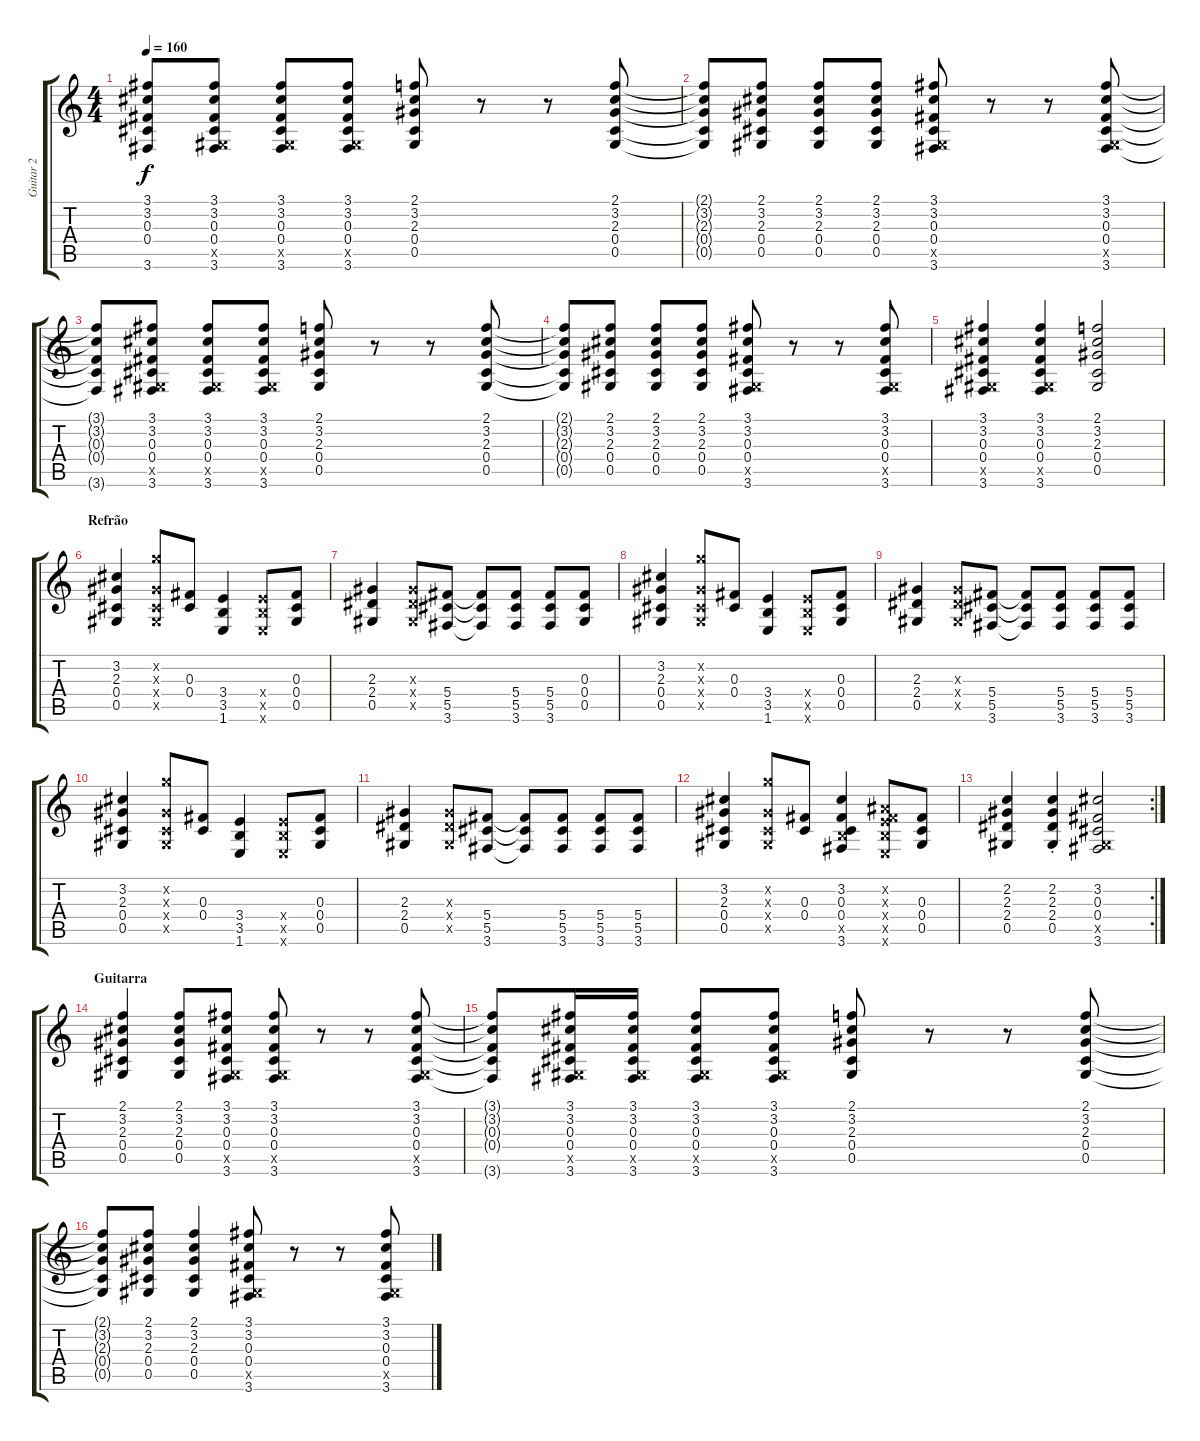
\track ("Guitar 2" "Guitar 2") {instrument overdrivenguitar}
\staff {score tabs}
\tuning (Eb4 Bb3 Gb3 Db3 Ab2 Eb2) {hide}
\ts (4 4)
\tempo 160
\clef g2
\ks c
(3.1{t} 3.2{t} 0.3{t} 0.4{t} 3.6{t}).8{dy f} (3.1 3.2 0.3 0.4 0.5{x} 3.6).8 (3.1 3.2 0.3 0.4 0.5{x} 3.6).8 (3.1 3.2 0.3 0.4 0.5{x} 3.6).8 (2.1 3.2 2.3 0.4 0.5).8 r.8 r.8 (2.1 3.2 2.3 0.4 0.5).8 |
(2.1{t} 3.2{t} 2.3{t} 0.4{t} 0.5{t}).8 (2.1 3.2 2.3 0.4 0.5).8 (2.1 3.2 2.3 0.4 0.5).8 (2.1 3.2 2.3 0.4 0.5).8 (3.1 3.2 0.3 0.4 0.5{x} 3.6).8 r.8 r.8 (3.1 3.2 0.3 0.4 0.5{x} 3.6).8 |
(3.1{t} 3.2{t} 0.3{t} 0.4{t} 3.6{t}).8 (3.1 3.2 0.3 0.4 0.5{x} 3.6).8 (3.1 3.2 0.3 0.4 0.5{x} 3.6).8 (3.1 3.2 0.3 0.4 0.5{x} 3.6).8 (2.1 3.2 2.3 0.4 0.5).8 r.8 r.8 (2.1 3.2 2.3 0.4 0.5).8 |
(2.1{t} 3.2{t} 2.3{t} 0.4{t} 0.5{t}).8 (2.1 3.2 2.3 0.4 0.5).8 (2.1 3.2 2.3 0.4 0.5).8 (2.1 3.2 2.3 0.4 0.5).8 (3.1 3.2 0.3 0.4 0.5{x} 3.6).8 r.8 r.8 (3.1 3.2 0.3 0.4 0.5{x} 3.6).8 |
(3.1 3.2 0.3 0.4 0.5{x} 3.6).4 (3.1 3.2 0.3 0.4 0.5{x} 3.6).4 (2.1 3.2 2.3 0.4 0.5).2 |
\section ("" "Refrão")
(3.2 2.3 0.4 0.5).4 (9.2{x} 2.3{x} 0.4{x} 0.5{x}).8 (0.3 0.4).8 (3.4 3.5 1.6).4 (3.4{x} 3.5{x} 1.6{x}).8 (0.3 0.4 0.5).8 |
(2.3 2.4 0.5).4 (2.3{x} 2.4{x} 0.5{x}).8 (5.4 5.5 3.6).8 (5.4{t} 5.5{t} 3.6{t}).8 (5.4 5.5 3.6).8 (5.4 5.5 3.6).8 (0.3 0.4 0.5).8 |
(3.2 2.3 0.4 0.5).4 (9.2{x} 2.3{x} 0.4{x} 0.5{x}).8 (0.3 0.4).8 (3.4 3.5 1.6).4 (3.4{x} 3.5{x} 1.6{x}).8 (0.3 0.4 0.5).8 |
(2.3 2.4 0.5).4 (2.3{x} 2.4{x} 0.5{x}).8 (5.4 5.5 3.6).8 (5.4{t} 5.5{t} 3.6{t}).8 (5.4 5.5 3.6).8 (5.4 5.5 3.6).8 (5.4 5.5 3.6).8 |
(3.2 2.3 0.4 0.5).4 (9.2{x} 2.3{x} 0.4{x} 0.5{x}).8 (0.3 0.4).8 (3.4 3.5 1.6).4 (3.4{x} 3.5{x} 1.6{x}).8 (0.3 0.4 0.5).8 |
(2.3 2.4 0.5).4 (2.3{x} 2.4{x} 0.5{x}).8 (5.4 5.5 3.6).8 (5.4{t} 5.5{t} 3.6{t}).8 (5.4 5.5 3.6).8 (5.4 5.5 3.6).8 (5.4 5.5 3.6).8 |
(3.2 2.3 0.4 0.5).4 (9.2{x} 2.3{x} 0.4{x} 0.5{x}).8 (0.3 0.4).8 (3.2 0.3 0.4 3.5{x} 3.6).4 (0.2{x} 0.3{x} 3.4{x} 3.5{x} 1.6{x}).8 (0.3 0.4 0.5).8 |
\rc 2
(2.2 2.3 2.4 0.5).4 (2.2{st} 2.3{st} 2.4{st} 0.5{st}).4 (3.2 0.3 0.4 0.5{x} 3.6).2 |
\section ("" "Guitarra")
(2.1 3.2 2.3 0.4 0.5).4 (2.1 3.2 2.3 0.4 0.5).8 (3.1 3.2 0.3 0.4 0.5{x} 3.6).8 (3.1 3.2 0.3 0.4 0.5{x} 3.6).8 r.8 r.8 (3.1 3.2 0.3 0.4 0.5{x} 3.6).8 |
(3.1{t} 3.2{t} 0.3{t} 0.4{t} 3.6{t}).8 (3.1 3.2 0.3 0.4 0.5{x} 3.6).16 (3.1 3.2 0.3 0.4 0.5{x} 3.6).16 (3.1 3.2 0.3 0.4 0.5{x} 3.6).8 (3.1 3.2 0.3 0.4 0.5{x} 3.6).8 (2.1 3.2 2.3 0.4 0.5).8 r.8 r.8 (2.1 3.2 2.3 0.4 0.5).8 |
(2.1{t} 3.2{t} 2.3{t} 0.4{t} 0.5{t}).8 (2.1 3.2 2.3 0.4 0.5).8 (2.1 3.2 2.3 0.4 0.5).4 (3.1 3.2 0.3 0.4 0.5{x} 3.6).8 r.8 r.8 (3.1 3.2 0.3 0.4 0.5{x} 3.6).8
